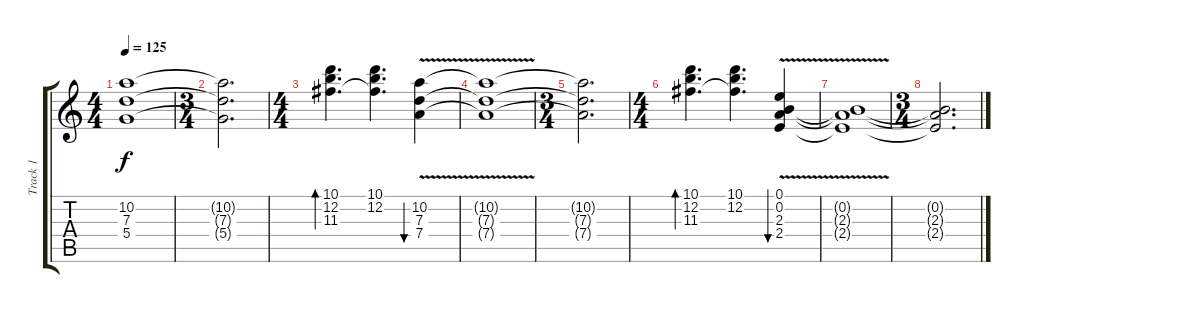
\track ("Track 1" "Track 1") {instrument acousticguitarsteel}
\staff {score tabs}
\tuning (E4 B3 G3 D3 A2 E2) {hide}
\ts (4 4)
\tempo 125
\clef g2
\ks c
(10.2{t} 7.3{t} 5.4{t}).1{dy f} |
\ts (3 4)
(10.2{t} 7.3{t} 5.4{t}).2{d} |
\ts (4 4)
(10.1 12.2 11.3).4{d bd 240} (10.1 12.2 11.3{t}).4{d} (10.2{v} 7.3{v} 7.4).4{bu 240} |
(10.2{t} 7.3{t} 7.4{t}).1 |
\ts (3 4)
(10.2{t} 7.3{t} 7.4{t}).2{d} |
\ts (4 4)
(10.1 12.2 11.3).4{d bd 240} (10.1 12.2 11.3{t}).4{d} (0.1 0.2{v} 2.3{v} 2.4).4{bu 240} |
(0.2{t} 2.3{t} 2.4{t}).1 |
\ts (3 4)
(0.2{t} 2.3{t} 2.4{t}).2{d}
